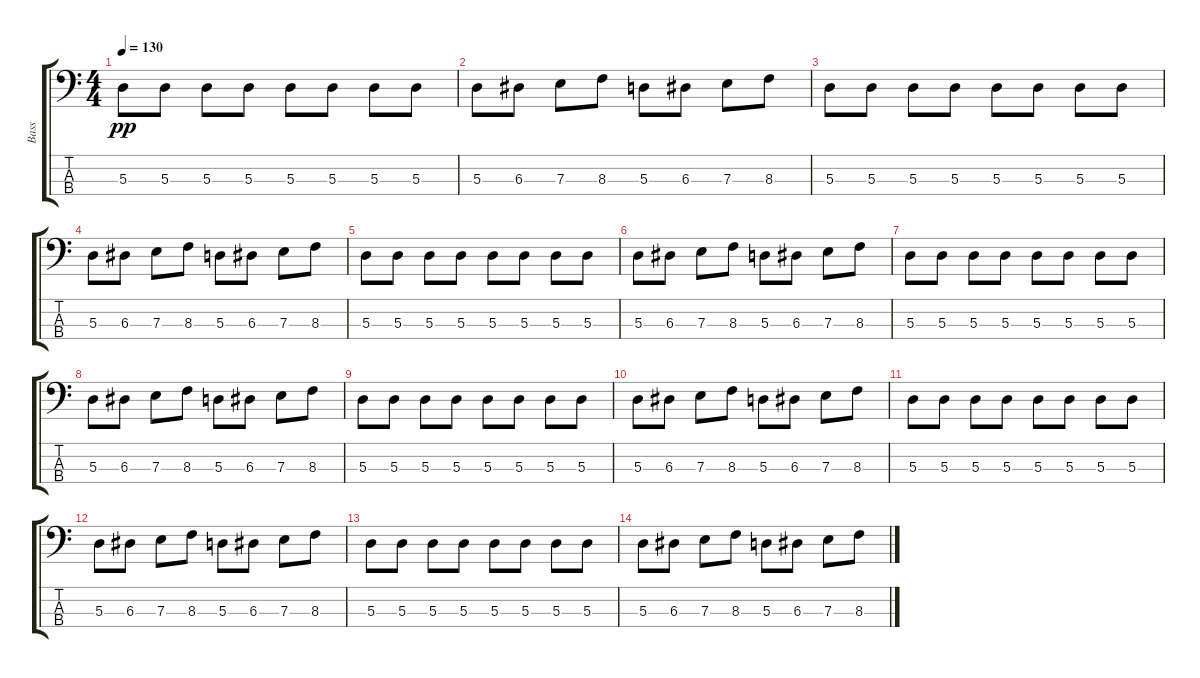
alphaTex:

\track ("Bass" "Bass") {instrument electricbasspick}
\staff {score tabs}
\tuning (G2 D2 A1 E1) {hide}
\ts (4 4)
\tempo 130
\clef f4
\ks c
5.3.8{dy pp} 5.3.8 5.3.8 5.3.8 5.3.8 5.3.8 5.3.8 5.3.8 |
5.3.8 6.3.8 7.3.8 8.3.8 5.3.8 6.3.8 7.3.8 8.3.8 |
5.3.8 5.3.8 5.3.8 5.3.8 5.3.8 5.3.8 5.3.8 5.3.8 |
5.3.8 6.3.8 7.3.8 8.3.8 5.3.8 6.3.8 7.3.8 8.3.8 |
5.3.8 5.3.8 5.3.8 5.3.8 5.3.8 5.3.8 5.3.8 5.3.8 |
5.3.8 6.3.8 7.3.8 8.3.8 5.3.8 6.3.8 7.3.8 8.3.8 |
5.3.8 5.3.8 5.3.8 5.3.8 5.3.8 5.3.8 5.3.8 5.3.8 |
5.3.8 6.3.8 7.3.8 8.3.8 5.3.8 6.3.8 7.3.8 8.3.8 |
5.3.8 5.3.8 5.3.8 5.3.8 5.3.8 5.3.8 5.3.8 5.3.8 |
5.3.8 6.3.8 7.3.8 8.3.8 5.3.8 6.3.8 7.3.8 8.3.8 |
5.3.8 5.3.8 5.3.8 5.3.8 5.3.8 5.3.8 5.3.8 5.3.8 |
5.3.8 6.3.8 7.3.8 8.3.8 5.3.8 6.3.8 7.3.8 8.3.8 |
5.3.8 5.3.8 5.3.8 5.3.8 5.3.8 5.3.8 5.3.8 5.3.8 |
5.3.8 6.3.8 7.3.8 8.3.8 5.3.8 6.3.8 7.3.8 8.3.8
